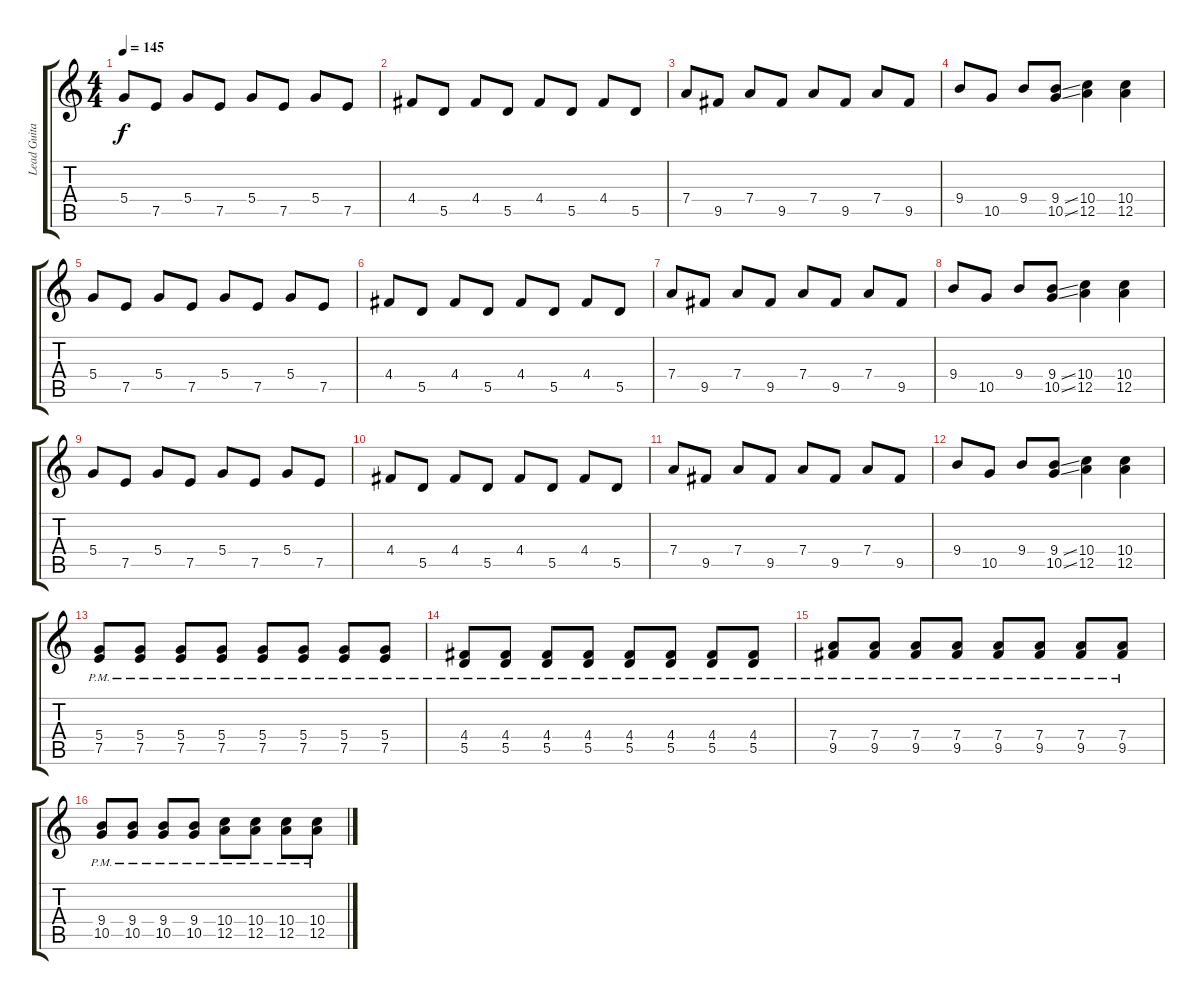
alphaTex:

\track ("Lead Guitar" "Lead Guita") {instrument overdrivenguitar}
\staff {score tabs}
\tuning (E4 B3 G3 D3 A2 E2) {hide}
\ts (4 4)
\tempo 145
\clef g2
\ks c
5.4.8{dy f} 7.5.8 5.4.8 7.5.8 5.4.8 7.5.8 5.4.8 7.5.8 |
4.4.8 5.5.8 4.4.8 5.5.8 4.4.8 5.5.8 4.4.8 5.5.8 |
7.4.8 9.5.8 7.4.8 9.5.8 7.4.8 9.5.8 7.4.8 9.5.8 |
9.4.8 10.5.8 9.4.8 (9.4{ss} 10.5{ss}).8 (10.4 12.5).4 (10.4 12.5).4 |
5.4.8 7.5.8 5.4.8 7.5.8 5.4.8 7.5.8 5.4.8 7.5.8 |
4.4.8 5.5.8 4.4.8 5.5.8 4.4.8 5.5.8 4.4.8 5.5.8 |
7.4.8 9.5.8 7.4.8 9.5.8 7.4.8 9.5.8 7.4.8 9.5.8 |
9.4.8 10.5.8 9.4.8 (9.4{ss} 10.5{ss}).8 (10.4 12.5).4 (10.4 12.5).4 |
5.4.8 7.5.8 5.4.8 7.5.8 5.4.8 7.5.8 5.4.8 7.5.8 |
4.4.8 5.5.8 4.4.8 5.5.8 4.4.8 5.5.8 4.4.8 5.5.8 |
7.4.8 9.5.8 7.4.8 9.5.8 7.4.8 9.5.8 7.4.8 9.5.8 |
9.4.8 10.5.8 9.4.8 (9.4{ss} 10.5{ss}).8 (10.4 12.5).4 (10.4 12.5).4 |
(5.4{pm} 7.5{pm}).8 (5.4{pm} 7.5{pm}).8 (5.4{pm} 7.5{pm}).8 (5.4{pm} 7.5{pm}).8 (5.4{pm} 7.5{pm}).8 (5.4{pm} 7.5{pm}).8 (5.4{pm} 7.5{pm}).8 (5.4{pm} 7.5{pm}).8 |
(4.4{pm} 5.5{pm}).8 (4.4{pm} 5.5{pm}).8 (4.4{pm} 5.5{pm}).8 (4.4{pm} 5.5{pm}).8 (4.4{pm} 5.5{pm}).8 (4.4{pm} 5.5{pm}).8 (4.4{pm} 5.5{pm}).8 (4.4{pm} 5.5{pm}).8 |
(7.4{pm} 9.5{pm}).8 (7.4{pm} 9.5{pm}).8 (7.4{pm} 9.5{pm}).8 (7.4{pm} 9.5{pm}).8 (7.4{pm} 9.5{pm}).8 (7.4{pm} 9.5{pm}).8 (7.4{pm} 9.5{pm}).8 (7.4{pm} 9.5{pm}).8 |
(9.4{pm} 10.5{pm}).8 (9.4{pm} 10.5{pm}).8 (9.4{pm} 10.5{pm}).8 (9.4{pm} 10.5{pm}).8 (10.4{pm} 12.5{pm}).8 (10.4{pm} 12.5{pm}).8 (10.4{pm} 12.5{pm}).8 (10.4{pm} 12.5{pm}).8
